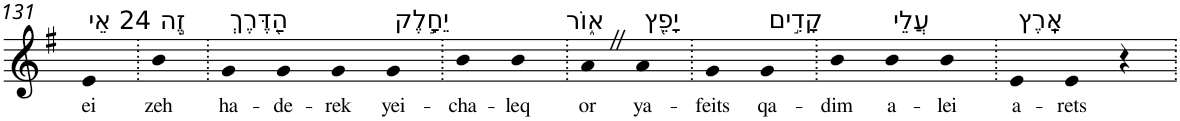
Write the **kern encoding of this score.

**kern	**text
*part1	*part1
*staff1	*staff1
*I"Piano	*
*I'Pno	*
!!LO:PB:g=z
*clefG2	*
*k[f#]	*
*G:	*
=131	=131
!LO:TX:a:t=24 אֵי	!
!	!LO:LY:b
4e	ei
=132.	=132.
!LO:TX:a:t=זֶ֣ה	!
!	!LO:LY:b
4b	zeh
=133.	=133.
!LO:TX:a:t=הַ֭דֶּרֶךְ	!
!	!LO:LY:b
4g	ha-
!	!LO:LY:b
4g	-de-
!	!LO:LY:b
4g	-rek
!LO:TX:a:t=יֵחָ֣לֶק	!
!	!LO:LY:b
4g	yei-
=134.	=134.
!	!LO:LY:b
4b	-cha-
!	!LO:LY:b
4b	-leq
=135.	=135.
!LO:TX:a:t=א֑וֹר	!
!	!LO:LY:b
4aZ	or
!LO:TX:a:t=יָפֵ֖ץ	!
!	!LO:LY:b
4a	ya-
=136.	=136.
!	!LO:LY:b
4g	-feits
!LO:TX:a:t=קָדִ֣ים	!
!	!LO:LY:b
4g	qa-
=137.	=137.
!	!LO:LY:b
4b	-dim
!LO:TX:a:t=עֲלֵי	!
!	!LO:LY:b
4b	a-
!	!LO:LY:b
4b	-lei
=138.	=138.
!LO:TX:a:t=אָֽרֶץ	!
!	!LO:LY:b
4e	a-
!	!LO:LY:b
4e	-rets
4r	.
=.	=.
*-	*-
